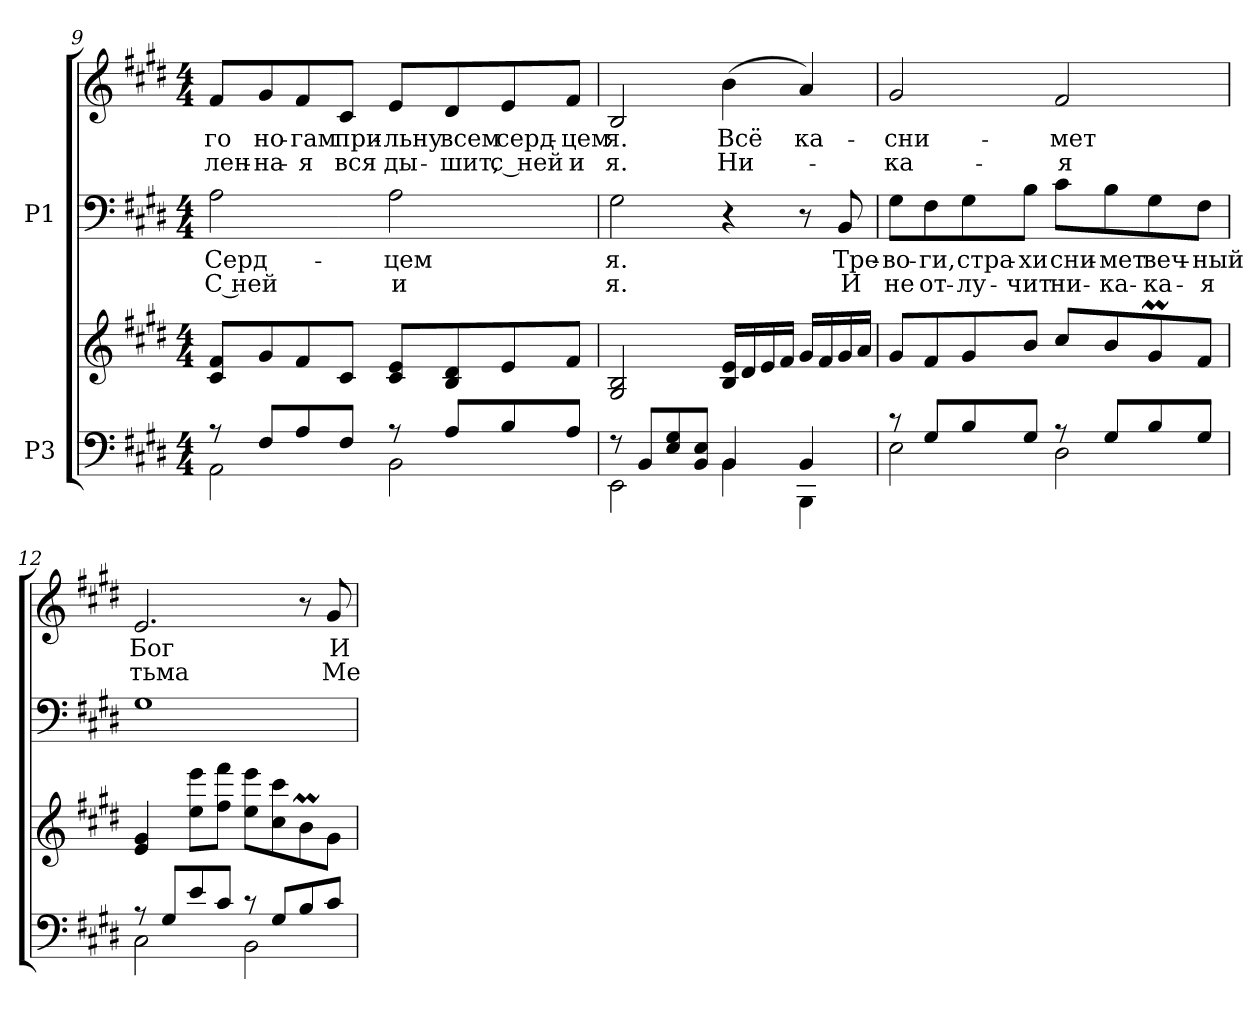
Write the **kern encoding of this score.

**kern	**kern	**kern	**text	**text	**kern	**text	**text
*part2	*part2	*part1	*part1	*part1	*part1	*part1	*part1
*staff4	*staff3	*staff2	*staff2	*staff2	*staff1	*staff1	*staff1
*I"P3	*	*I"P1	*	*	*	*	*
*clefF4	*clefG2	*clefF4	*	*	*clefG2	*	*
*k[f#c#g#d#]	*k[f#c#g#d#]	*k[f#c#g#d#]	*	*	*k[f#c#g#d#]	*	*
*E:	*E:	*E:	*	*	*E:	*	*
*M4/4	*M4/4	*M4/4	*	*	*M4/4	*	*
=9	=9	=9	=9	=9	=9	=9	=9
*^	*	*	*	*	*	*	*
!	!	!	!	!LO:LY:a:color=#000000	!LO:LY:a:color=#000000	!	!	!
!	!	!	!	!	!	!	!LO:LY:b:color=#000000	!LO:LY:b:color=#000000
8r	2AAi\	8c#i/ 8f#iL	2Ai\	Серд-	С ней	8f#i/L	-го	-лен-
!	!	!	!	!	!	!	!LO:LY:b:color=#000000	!LO:LY:b:color=#000000
8F#i/L	.	8g#i/	.	.	.	8g#i/	но-	-на-
!	!	!	!	!	!	!	!LO:LY:b:color=#000000	!LO:LY:b:color=#000000
8Ai/	.	8f#i/	.	.	.	8f#i/	-гам	-я
!	!	!	!	!	!	!	!LO:LY:b:color=#000000	!LO:LY:b:color=#000000
8F#i/J	.	8c#i/J	.	.	.	8c#i/J	при-	вся
!	!	!	!	!LO:LY:a:color=#000000	!LO:LY:a:color=#000000	!	!	!
!	!	!	!	!	!	!	!LO:LY:b:color=#000000	!LO:LY:b:color=#000000
8r	2BBi\	8c#i/ 8eiL	2Ai\	-цем	и	8ei/L	-льну	ды-
!	!	!	!	!	!	!	!LO:LY:b:color=#000000	!LO:LY:b:color=#000000
8Ai/L	.	8Bi/ 8d#i	.	.	.	8d#i/	всем	-шит,
!	!	!	!	!	!	!	!LO:LY:b:color=#000000	!LO:LY:b:color=#000000
8Bi/	.	8ei/	.	.	.	8ei/	серд-	с ней
!	!	!	!	!	!	!	!LO:LY:b:color=#000000	!LO:LY:b:color=#000000
8Ai/J	.	8f#i/J	.	.	.	8f#i/J	-цем	и
=10	=10	=10	=10	=10	=10	=10	=10	=10
!	!	!	!	!LO:LY:a:color=#000000	!LO:LY:a:color=#000000	!	!	!
!	!	!	!	!	!	!	!LO:LY:b:color=#000000	!LO:LY:b:color=#000000
8r	2EEi\	2G#i/ 2Bi	2G#i\	я.	я.	2Bi/	я.	я.
8BBi/L	.	.	.	.	.	.	.	.
8Ei/ 8G#i	.	.	.	.	.	.	.	.
8BBi/ 8EiJ	.	.	.	.	.	.	.	.
!	!	!	!	!	!	!	!LO:LY:b:color=#000000	!LO:LY:b:color=#000000
4BBi/	4BBi\	16Bi/ 16eiLL	4r	.	.	(4bi\	Всё	Ни-
.	.	16d#i/	.	.	.	.	.	.
.	.	16ei/	.	.	.	.	.	.
.	.	16f#i/JJ	.	.	.	.	.	.
!	!	!	!	!	!	!	!LO:LY:b:color=#000000	!
4BBi/	4BBBi\	16g#i/LL	8r	.	.	4ai/)	-ка-	.
.	.	16f#i/	.	.	.	.	.	.
!	!	!	!	!LO:LY:a:color=#000000	!LO:LY:a:color=#000000	!	!	!
.	.	16g#i/	8BBi/	Тре-	И	.	.	.
.	.	16ai/JJ	.	.	.	.	.	.
!!LO:PB:g=z
=11	=11	=11	=11	=11	=11	=11	=11	=11
!	!	!	!	!LO:LY:a:color=#000000	!LO:LY:a:color=#000000	!	!	!
!	!	!	!	!	!	!	!LO:LY:b:color=#000000	!LO:LY:b:color=#000000
8r	2Ei\	8g#i/L	8G#i\L	-во-	не	2g#i/	сни-	-ка-
!	!	!	!	!LO:LY:a:color=#000000	!LO:LY:a:color=#000000	!	!	!
8G#i/L	.	8f#i/	8F#i\	-ги,	от-	.	.	.
!	!	!	!	!LO:LY:a:color=#000000	!LO:LY:a:color=#000000	!	!	!
8Bi/	.	8g#i/	8G#i\	стра-	-лу-	.	.	.
!	!	!	!	!LO:LY:a:color=#000000	!LO:LY:a:color=#000000	!	!	!
8G#i/J	.	8bi/J	8Bi\J	-хи	-чит	.	.	.
!	!	!	!	!LO:LY:a:color=#000000	!LO:LY:a:color=#000000	!	!	!
!	!	!	!	!	!	!	!LO:LY:b:color=#000000	!LO:LY:b:color=#000000
8r	2D#i\	8cc#i/L	8c#i\L	сни-	ни-	2f#i/	-мет	-я
!	!	!	!	!LO:LY:a:color=#000000	!LO:LY:a:color=#000000	!	!	!
8G#i/L	.	8bi/	8Bi\	-мет	-ка-	.	.	.
!	!	!	!	!LO:LY:a:color=#000000	!LO:LY:a:color=#000000	!	!	!
8Bi/	.	8g#mi/	8G#i\	веч-	-ка-	.	.	.
!	!	!	!	!LO:LY:a:color=#000000	!LO:LY:a:color=#000000	!	!	!
8G#i/J	.	8f#i/J	8F#i\J	-ный	-я	.	.	.
=12	=12	=12	=12	=12	=12	=12	=12	=12
!	!	!	!	!	!	!	!LO:LY:b:color=#000000	!LO:LY:b:color=#000000
8r	2C#i\	4ei/ 4g#i	1G#i	.	.	2.ei/	Бог	тьма
8G#i/L	.	.	.	.	.	.	.	.
8ei/	.	8eei\ 8eeeiL	.	.	.	.	.	.
8c#i/J	.	8ff#i\ 8fff#iJ	.	.	.	.	.	.
8r	2BBi\	8eei\ 8eeeiL	.	.	.	.	.	.
8G#i/L	.	8cc#i\ 8ccc#i	.	.	.	.	.	.
8Bi/	.	8bMi\	.	.	.	8r	.	.
!	!	!	!	!	!	!	!LO:LY:b:color=#000000	!LO:LY:b:color=#000000
8c#i/J	.	8g#i\J	.	.	.	8g#i/	И	Ме-
*v	*v	*	*	*	*	*	*	*
=	=	=	=	=	=	=	=
*-	*-	*-	*-	*-	*-	*-	*-
